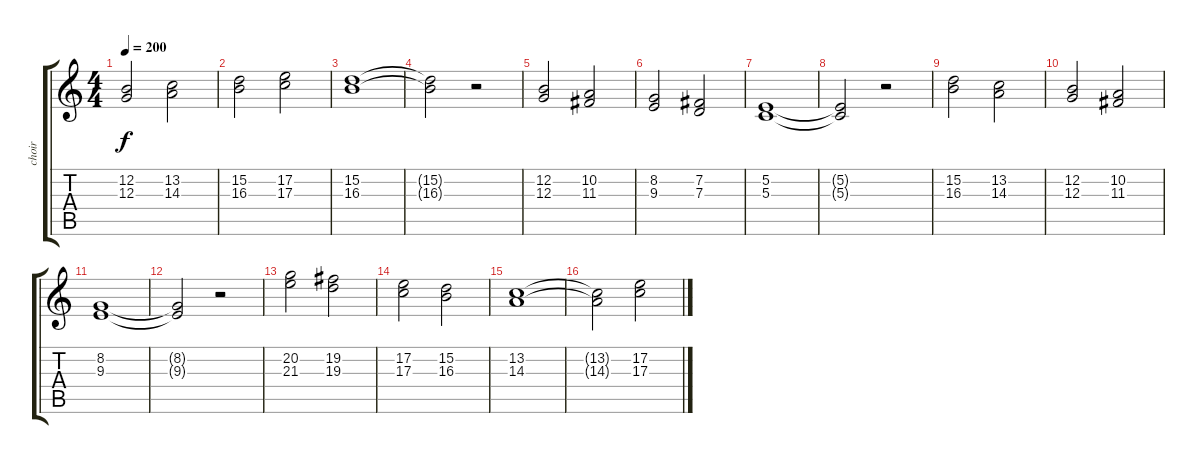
\track ("choir" "choir") {instrument choiraahs}
\staff {score tabs}
\tuning (E4 B3 G3 D3 A2 E2) {hide}
\ts (4 4)
\tempo 200
\clef g2
\ks c
(12.2 12.3).2{dy f} (13.2 14.3).2 |
(15.2 16.3).2 (17.2 17.3).2 |
(15.2 16.3).1 |
(15.2{t} 16.3{t}).2 r.2 |
(12.2 12.3).2 (10.2 11.3).2 |
(8.2 9.3).2 (7.2 7.3).2 |
(5.2 5.3).1 |
(5.2{t} 5.3{t}).2 r.2 |
(15.2 16.3).2 (13.2 14.3).2 |
(12.2 12.3).2 (10.2 11.3).2 |
(8.2 9.3).1 |
(8.2{t} 9.3{t}).2 r.2 |
(20.2 21.3).2 (19.2 19.3).2 |
(17.2 17.3).2 (15.2 16.3).2 |
(13.2 14.3).1 |
(13.2{t} 14.3{t}).2 (17.2 17.3).2
